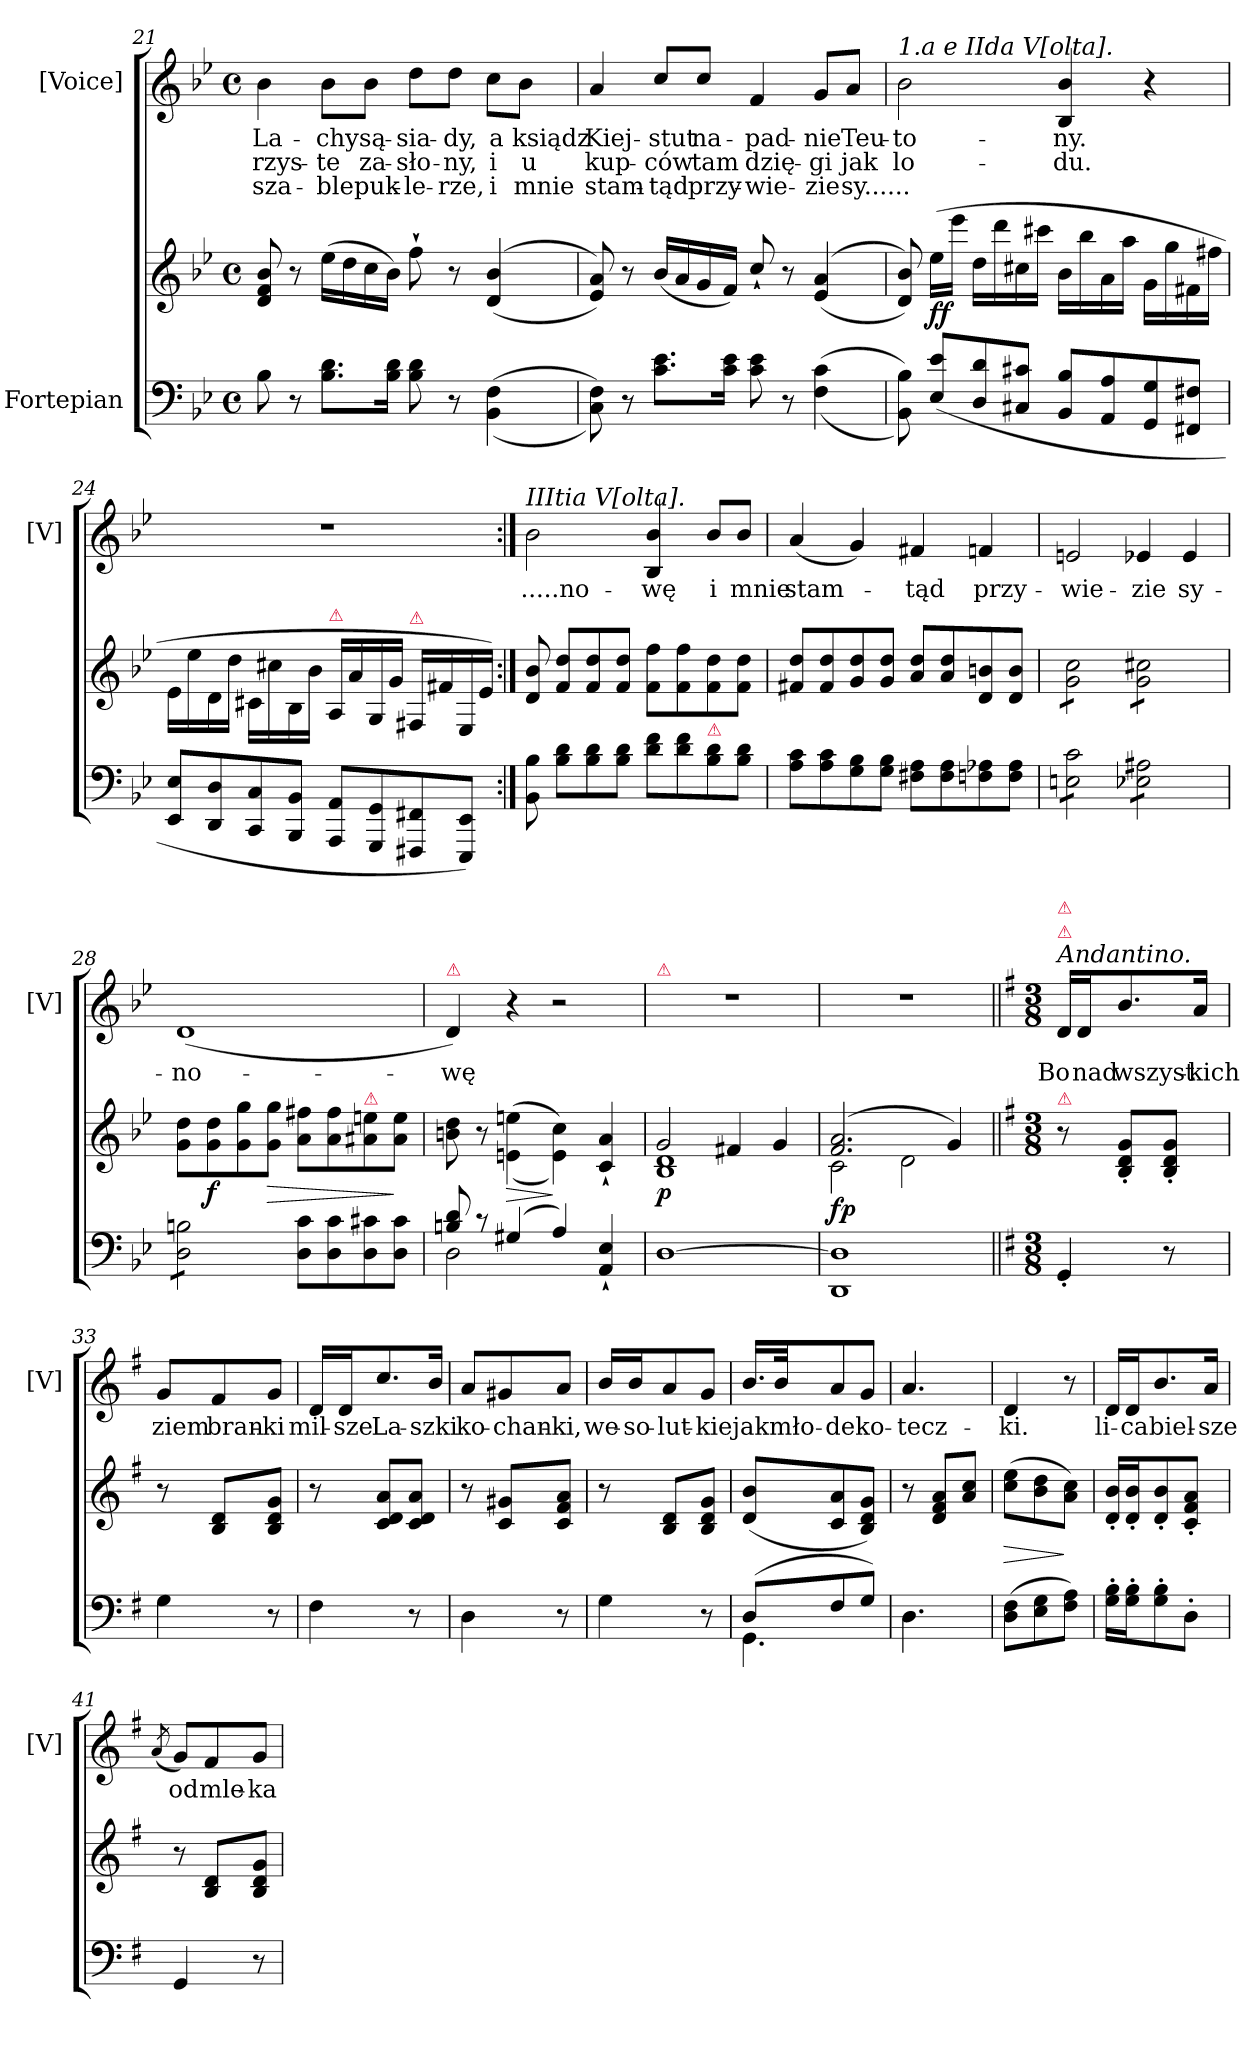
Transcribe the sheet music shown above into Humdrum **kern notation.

**kern	**kern	**dynam	**kern	**text	**text	**text
*part2	*part2	*part2	*part1	*part1	*part1	*part1
*staff3	*staff2	*staff2/3	*staff1	*staff1	*staff1	*staff1
*I"Fortepian	*	*	*I"[Voice]	*	*	*
*	*	*	*I'[V]	*	*	*
*clefF4	*clefG2	*	*clefG2	*	*	*
*k[b-e-]	*k[b-e-]	*	*k[b-e-]	*	*	*
*M4/4	*M4/4	*	*M4/4	*	*	*
*met(c)	*met(c)	*	*met(c)	*	*	*
=21	=21	=21	=21	=21	=21	=21
8B-\	8d/ 8f/ 8b-/	.	4b-\	La-	-rzys-	sza-
8r	8r	.	.	.	.	.
8.B-\ 8.d\L	(>16ee-\LL	.	8b-\L	-chy	-te	-ble
.	16dd\	.	.	.	.	.
.	16cc\	.	8b-\J	są-	za-	puk-
16B-\ 16d\Jk	16b-\JJ)	.	.	.	.	.
8B-\ 8d\	8ff`>\	.	8dd\L	-sia-	-sło-	-le-
8r	8r	.	8dd\J	-dy,	-ny,	-rze,
(<(>4BB-\ 4F\	(<(>4d/ 4b-/	.	8cc\L	a	i	i
.	.	.	8b-\J	ksiądz	u	mnie
=22	=22	=22	=22	=22	=22	=22
8C\ 8F\))	8e-/ 8a/))	.	4a/	Kiej-	kup-	stam-
8r	8r	.	.	.	.	.
8.c\ 8.e-\L	(<16b-/LL	.	8cc/L	-stut	-ców	-tąd
.	16a/	.	.	.	.	.
.	16g/	.	8cc/J	na-	tam	przy-
16c\ 16e-\Jk	16f/JJ)	.	.	.	.	.
8c\ 8e-\	8cc`</	.	4f/	-pad-	dzię-	-wie-
8r	8r	.	.	.	.	.
(<(>4F\ 4c\	(<(>4e-/ 4a/	.	8g/L	-nie	-gi	-zie
.	.	.	8a/J	Teu-	jak	sy......
=23	=23	=23	=23	=23	=23	=23
!	!	!	!LO:TX:a:i:t=1.a e IIda V[olta].	!	!	!
8BB-\ 8B-\))	8d/ 8b-/))	.	2b-\	-to-	lo-	.
(<8E-/ 8e-/L	(>16ee-\LL	ff	.	.	.	.
.	16eee-\JJ	.	.	.	.	.
8D/ 8d/	16dd\LL	.	.	.	.	.
.	16ddd\	.	.	.	.	.
8C#X/ 8c#X/J	16cc#X\	.	.	.	.	.
.	16ccc#X\JJ	.	.	.	.	.
8BB-/ 8B-/L	16b-\LL	.	4B-/ 4b-/	-ny.	-du.	.
.	16bb-\	.	.	.	.	.
8AA/ 8A/	16a\	.	.	.	.	.
.	16aa\JJ	.	.	.	.	.
8GG/ 8G/	16g\LL	.	4r	.	.	.
.	16gg\	.	.	.	.	.
8FF#X/ 8F#X/J	16f#X\	.	.	.	.	.
.	16ff#X\JJ	.	.	.	.	.
=24	=24	=24	=24	=24	=24	=24
8EE-/ 8E-/L	16e-\LL	.	1r	.	.	.
.	16ee-\	.	.	.	.	.
8DD/ 8D/	16d\	.	.	.	.	.
.	16dd\JJ	.	.	.	.	.
8CC/ 8C/	16c#X\LL	.	.	.	.	.
.	16cc#X\	.	.	.	.	.
8BBB-/ 8BB-/J	16B-\	.	.	.	.	.
.	16b-\JJ	.	.	.	.	.
!	!LO:TX:a:color=crimson:t=⚠	!	!	!	!	!
8AAA/ 8AA/L	16A/LL	.	.	.	.	.
.	16a\	.	.	.	.	.
8GGG/ 8GG/	16G/	.	.	.	.	.
.	16g\JJ	.	.	.	.	.
!	!LO:TX:a:color=crimson:t=⚠	!	!	!	!	!
8FFF#X/ 8FF#X/	16F#X/LL	.	.	.	.	.
.	16f#X\	.	.	.	.	.
8EEE-/ 8EE-/J)	16E-/	.	.	.	.	.
.	16e-\JJ)	.	.	.	.	.
=25:|!	=25:|!	=25:|!	=25:|!	=25:|!	=25:|!	=25:|!
!	!	!	!LO:TX:a:i:t=IIItia V[olta].	!	!	!
8BB-\ 8B-\	8d/ 8b-/	.	2b-\	.....no-	.	.
8B-\ 8d\L	8f/ 8dd/L	.	.	.	.	.
8B-\ 8d\	8f/ 8dd/	.	.	.	.	.
8B-\ 8d\J	8f/ 8dd/J	.	.	.	.	.
8d\ 8f\L	8f\ 8ff\L	.	4B-/ 4b-/	-wę	.	.
8d\ 8f\	8f\ 8ff\	.	.	.	.	.
!LO:TX:a:color=crimson:t=⚠	!	!	!	!	!	!
8B-\ 8d\	8f\ 8dd\	.	8b-/L	i	.	.
8B-\ 8d\J	8f\ 8dd\J	.	8b-/J	mnie	.	.
=26	=26	=26	=26	=26	=26	=26
8A\ 8c\L	8f#X/ 8dd/L	.	(<4a/	stam-	.	.
8A\ 8c\	8f#/ 8dd/	.	.	.	.	.
8G\ 8B-\	8g/ 8dd/	.	4g/)	.	.	.
8G\ 8B-\J	8g/ 8dd/J	.	.	.	.	.
8F#X\ 8A\L	8a/ 8dd/L	.	4f#X/	-tąd	.	.
8F#\ 8A\	8a/ 8dd/	.	.	.	.	.
8Fn\ 8A-X\	8d/ 8bn/	.	4fn/	przy-	.	.
8F\ 8A-\J	8d/ 8b/J	.	.	.	.	.
=27	=27	=27	=27	=27	=27	=27
*tremolo	*	*	*	*	*	*
*	*tremolo	*	*	*	*	*
8En\ 8c\L	8g\ 8cc\L	.	2en/	-wie-	.	.
8En\ 8c\	8g\ 8cc\	.	.	.	.	.
8En\ 8c\	8g\ 8cc\	.	.	.	.	.
8En\ 8c\J	8g\ 8cc\J	.	.	.	.	.
8E-X\ 8A#X\L	8g\ 8cc#X\L	.	4e-X/	-zie	.	.
8E-X\ 8A#X\	8g\ 8cc#X\	.	.	.	.	.
8E-X\ 8A#X\	8g\ 8cc#X\	.	4e-/	sy-	.	.
8E-X\ 8A#X\J	8g\ 8cc#X\J	.	.	.	.	.
*	*Xtremolo	*	*	*	*	*
=28	=28	=28	=28	=28	=28	=28
8D\ 8Bn\L	8g\ 8dd\L	.	(>1d	-no-	.	.
8D\ 8Bn\	8g\ 8dd\	f	.	.	.	.
8D\ 8Bn\	8g\ 8gg\	.	.	.	.	.
8D\ 8Bn\J	8g\ 8gg\J	>	.	.	.	.
*Xtremolo	*	*	*	*	*	*
8D\ 8c\L	8a\ 8ff#X\L	.	.	.	.	.
8D\ 8c\	8a\ 8ff#\	.	.	.	.	.
!	!LO:TX:a:color=crimson:t=⚠	!	!	!	!	!
8D\ 8c#X\	8a#X\ 8een\	.	.	.	.	.
8D\ 8c#\J	8a#\ 8ee\J	]	.	.	.	.
=29	=29	=29	=29	=29	=29	=29
*^	*	*	*	*	*	*
!	!	!	!	!LO:TX:a:color=crimson:t=⚠	!	!	!
8Bn/ 8d/	2D\	8bn\ 8dd\	.	4d/)	-wę	.	.
8r	.	8r	.	.	.	.	.
(>4G#X/	.	(<(>4en\ 4een\	>	4r	.	.	.
4A/)	2ryy	4e\ 4cc\))	]	2r	.	.	.
4AA`</ 4E-`</	.	4c`</ 4a`</	.	.	.	.	.
*v	*v	*	*	*	*	*	*
=30	=30	=30	=30	=30	=30	=30
*	*^	*	*	*	*	*
!	!	!	!	!LO:TX:a:color=crimson:t=⚠	!	!	!
[1D	2g/	1B- 1d	p	1r	.	.	.
.	4f#X/	.	.	.	.	.	.
.	4g/	.	.	.	.	.	.
=31	=31	=31	=31	=31	=31	=31	=31
1DD 1D]	(>2.f/ 2.a/	2c\	fp	1r	.	.	.
.	.	2d\	.	.	.	.	.
.	4g/)	.	.	.	.	.	.
*	*v	*v	*	*	*	*	*
=32||	=32||	=32||	=32||	=32||	=32||	=32||
*k[f#]	*k[f#]	*	*k[f#]	*	*	*
*M3/8	*M3/8	*	*M3/8	*	*	*
!	!	!	!LO:TX:a:i:t=Andantino.	!	!	!
!	!	!	!LO:TX:a:color=crimson:t=⚠	!	!	!
!	!	!	!LO:TX:a:color=crimson:t=⚠	!	!	!
!	!LO:TX:a:color=crimson:t=⚠	!	!	!	!	!
4GG'</	8r	.	16d/LL	Bo	.	.
.	.	.	16d/J	nad	.	.
.	8B'</ 8d'</ 8g'</L	.	8.b/	wszyst-	.	.
8r	8B'</ 8d'</ 8g'</J	.	.	.	.	.
.	.	.	16a/Jk	-kich	.	.
=33	=33	=33	=33	=33	=33	=33
4G\	8r	.	8g/L	ziem	.	.
.	8B/ 8d/L	.	8f#/	bran-	.	.
8r	8B/ 8d/ 8g/J	.	8g/J	-ki	.	.
=34	=34	=34	=34	=34	=34	=34
4F#\	8r	.	16d/LL	mil-	.	.
.	.	.	16d/J	-sze	.	.
.	8c/ 8d/ 8a/L	.	8.cc/	La-	.	.
8r	8c/ 8d/ 8a/J	.	.	.	.	.
.	.	.	16b/Jk	-szki	.	.
=35	=35	=35	=35	=35	=35	=35
4D\	8r	.	8a/L	ko-	.	.
.	8c/ 8g#X/L	.	8g#X/	-chan-	.	.
8r	8c/ 8f#/ 8a/J	.	8a/J	-ki,	.	.
=36	=36	=36	=36	=36	=36	=36
4G\	8r	.	16b/LL	we-	.	.
.	.	.	16b/J	-so-	.	.
.	8B/ 8d/L	.	8a/	-lut-	.	.
8r	8B/ 8d/ 8g/J	.	8g/J	-kie	.	.
=37	=37	=37	=37	=37	=37	=37
*^	*	*	*	*	*	*
(<8D/L	4.GG\	(<8d/ 8b/L	.	16.b/LL	jak	.	.
.	.	.	.	32b/Jk	mło-	.	.
8F#/	.	8c/ 8a/	.	8a/	-de	.	.
8G/J)	.	8B/ 8d/ 8g/J)	.	8g/J	ko-	.	.
*v	*v	*	*	*	*	*	*
=38	=38	=38	=38	=38	=38	=38
4.D\	8r	.	4.a/	-tecz-	.	.
.	8d/ 8f#/ 8a/L	.	.	.	.	.
.	8a/ 8cc/J	.	.	.	.	.
=39	=39	=39	=39	=39	=39	=39
(>8D\ 8F#\L	(>8cc\ 8ee\L	>	4d/	-ki.	.	.
8E\ 8G\	8b\ 8dd\	.	.	.	.	.
8F#\ 8A\J)	8a\ 8cc\J)	]	8r	.	.	.
=40	=40	=40	=40	=40	=40	=40
16G'>\ 16B'>\LL	16d'</ 16b'</LL	.	16d/LL	li-	.	.
16G'>\ 16B'>\J	16d'</ 16b'</J	.	16d/J	-ca	.	.
8G'>\ 8B'>\	8d'</ 8b'</	.	8.b/	biel-	.	.
8D'>\J	8c'</ 8f#'</ 8a'</J	.	.	.	.	.
.	.	.	16a/Jk	-sze	.	.
=41	=41	=41	=41	=41	=41	=41
.	.	.	(<8qa/	.	.	.
4GG/	8r	.	8g/L)	od	.	.
.	8B/ 8d/L	.	8f#/	mle-	.	.
8r	8B/ 8d/ 8g/J	.	8g/J	-ka	.	.
=	=	=	=	=	=	=
*-	*-	*-	*-	*-	*-	*-
